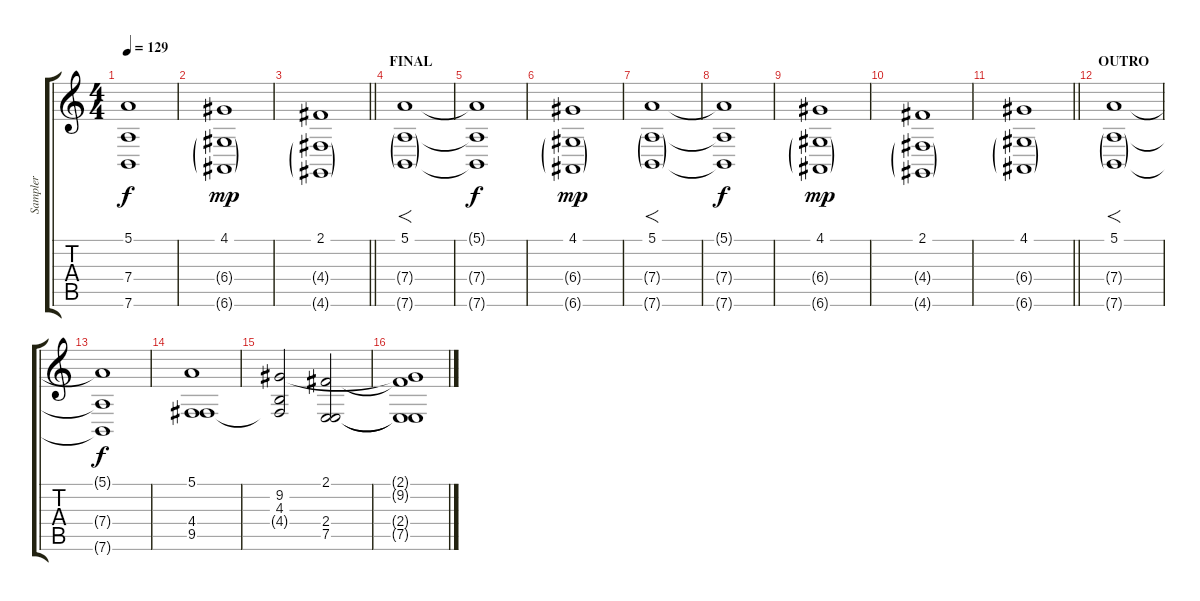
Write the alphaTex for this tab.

\track ("Sampler" "Sampler") {instrument synthstrings2}
\staff {score tabs}
\tuning (E4 B3 G3 D3 A2 E2) {hide}
\ts (4 4)
\tempo 129
\clef g2
\ks c
(5.1{t} 7.4{t} 7.6{t}).1{dy f} |
(4.1 6.4{g} 6.6{g}).1{dy mp} |
\barLineRight lightlight
(2.1 4.4{g} 4.6{g}).1 |
\section ("" "FINAL")
(5.1 7.4{g} 7.6{g}).1{f volume 9} |
(5.1{t} 7.4{t} 7.6{t}).1{dy f} |
(4.1 6.4{g} 6.6{g}).1{dy mp} |
(5.1 7.4{g} 7.6{g}).1{f volume 9} |
(5.1{t} 7.4{t} 7.6{t}).1{dy f} |
(4.1 6.4{g} 6.6{g}).1{dy mp} |
(2.1 4.4{g} 4.6{g}).1 |
\barLineRight lightlight
(4.1 6.4{g} 6.6{g}).1 |
\section ("" "OUTRO")
(5.1 7.4{g} 7.6{g}).1{f volume 9} |
(5.1{t} 7.4{t} 7.6{t}).1{dy f} |
(5.1 4.4 9.5).1 |
(9.2 4.3 4.4{t}).2 (2.1 2.4 7.5).2 |
(2.1{t} 9.2{t} 2.4{t} 7.5{t}).1
